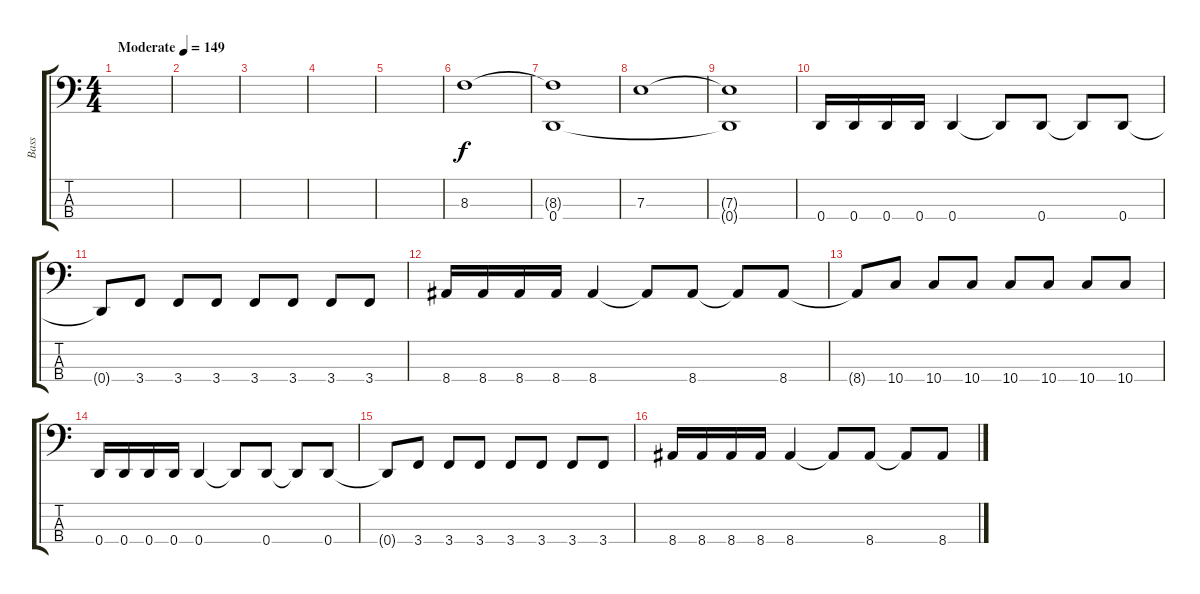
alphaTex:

\track ("Bass" "Bass") {instrument electricbassfinger}
\staff {score tabs}
\tuning (G2 D2 A1 D1) {hide}
\ts (4 4)
\tempo (149 "Moderate")
\clef f4
\ks c
|
|
|
|
|
8.3.1 |
(8.3{t} 0.4).1 |
7.3.1 |
(7.3{t} 0.4{t}).1 |
0.4.16 0.4.16 0.4.16 0.4.16 0.4.4 0.4{t}.8 0.4.8 0.4{t}.8 0.4.8 |
0.4{t}.8 3.4.8 3.4.8 3.4.8 3.4.8 3.4.8 3.4.8 3.4.8 |
8.4.16 8.4.16 8.4.16 8.4.16 8.4.4 8.4{t}.8 8.4.8 8.4{t}.8 8.4.8 |
8.4{t}.8 10.4.8 10.4.8 10.4.8 10.4.8 10.4.8 10.4.8 10.4.8 |
0.4.16 0.4.16 0.4.16 0.4.16 0.4.4 0.4{t}.8 0.4.8 0.4{t}.8 0.4.8 |
0.4{t}.8 3.4.8 3.4.8 3.4.8 3.4.8 3.4.8 3.4.8 3.4.8 |
8.4.16 8.4.16 8.4.16 8.4.16 8.4.4 8.4{t}.8 8.4.8 8.4{t}.8 8.4.8
